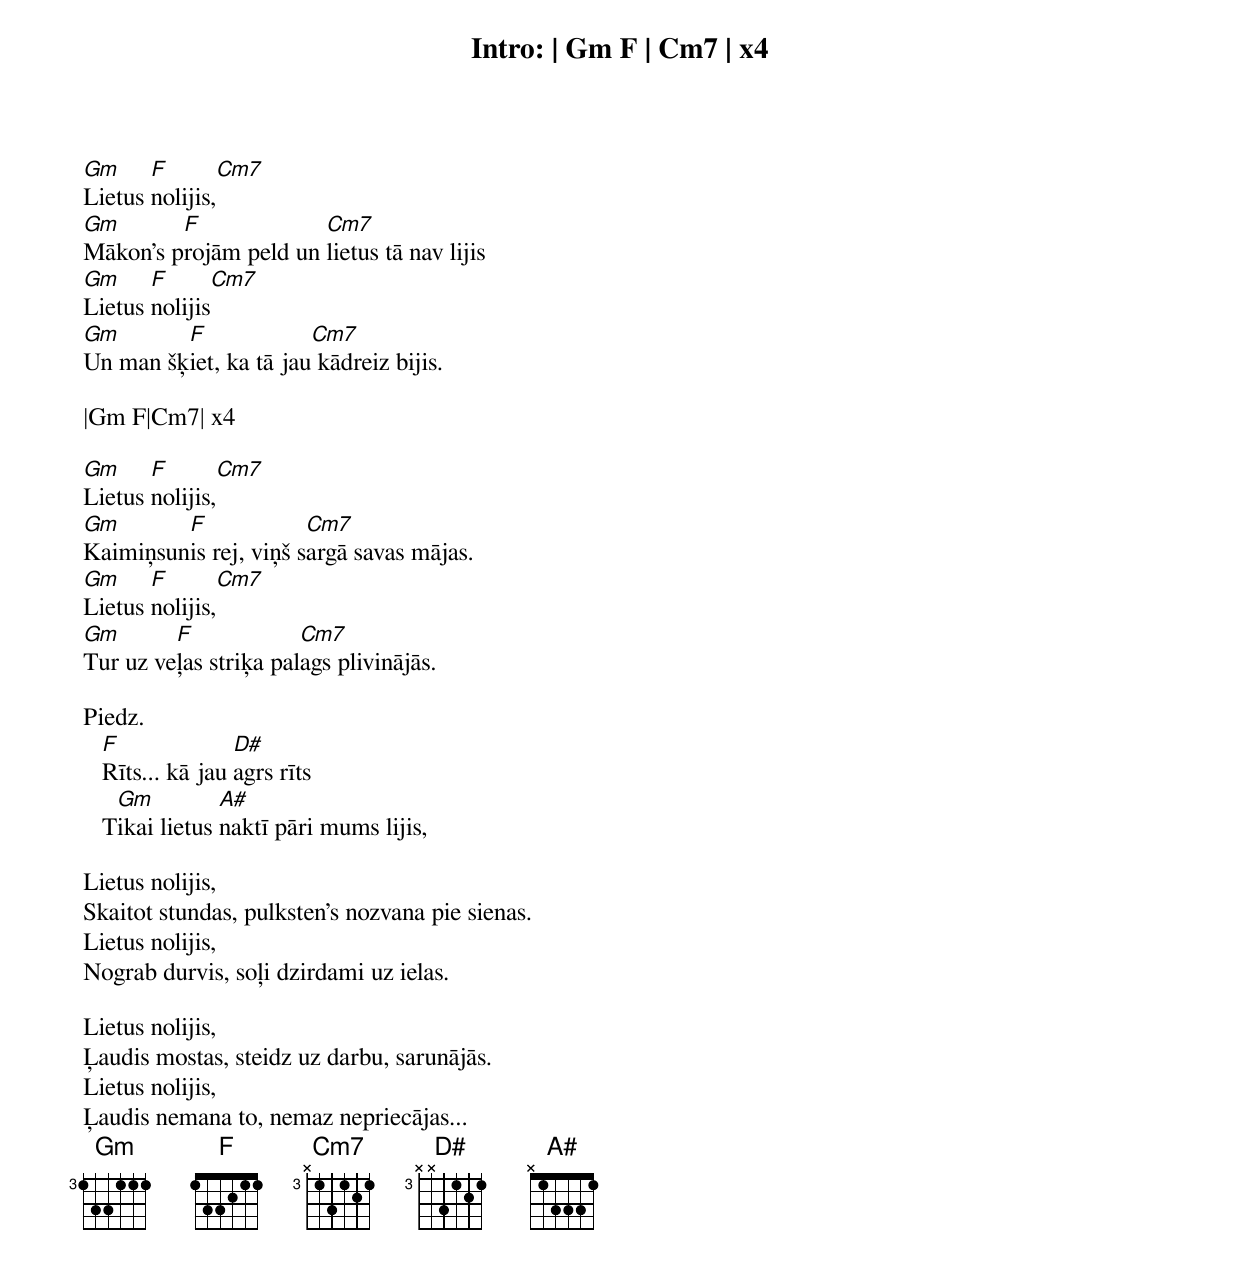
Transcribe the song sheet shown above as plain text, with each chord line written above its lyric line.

Intro: | Gm F | Cm7 | x4

Gm     F       Cm7
Lietus nolijis,
Gm       F             Cm7
Mākon's projām peld un lietus tā nav lijis
Gm     F       Cm7
Lietus nolijis
Gm       F             Cm7
Un man šķiet, ka tā jau kādreiz bijis.

|Gm F|Cm7| x4

Gm     F       Cm7
Lietus nolijis,
Gm       F             Cm7
Kaimiņsunis rej, viņš sargā savas mājas.
Gm     F       Cm7
Lietus nolijis,
Gm       F             Cm7
Tur uz veļas striķa palags plivinājās.

Piedz.
   F              D#
   Rīts... kā jau agrs rīts
    Gm          A#
   Tikai lietus naktī pāri mums lijis,

Lietus nolijis,
Skaitot stundas, pulksten's nozvana pie sienas.
Lietus nolijis,
Nograb durvis, soļi dzirdami uz ielas.

Lietus nolijis,
Ļaudis mostas, steidz uz darbu, sarunājās.
Lietus nolijis,
Ļaudis nemana to, nemaz nepriecājas...
